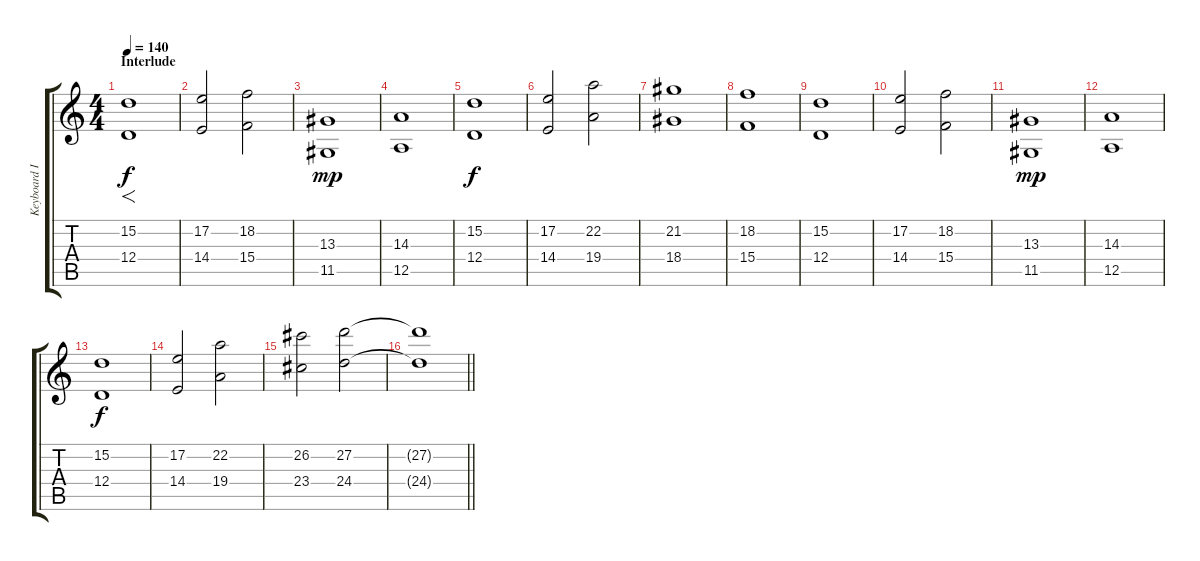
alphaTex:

\track ("Keyboard I" "Keyboard I") {instrument stringensemble1}
\staff {score tabs}
\tuning (E4 B3 G3 D3 A2 E2) {hide}
\ts (4 4)
\section ("" "Interlude")
\tempo 140
\clef g2
\ks c
(15.2 12.4).1{f dy f volume 12} |
(17.2 14.4).2 (18.2 15.4).2 |
(13.3 11.5).1{dy mp} |
(14.3 12.5).1 |
(15.2 12.4).1{dy f} |
(17.2 14.4).2 (22.2 19.4).2 |
(21.2 18.4).1 |
(18.2 15.4).1 |
(15.2 12.4).1 |
(17.2 14.4).2 (18.2 15.4).2 |
(13.3 11.5).1{dy mp} |
(14.3 12.5).1 |
(15.2 12.4).1{dy f} |
(17.2 14.4).2 (22.2 19.4).2 |
(26.2 23.4).2 (27.2 24.4).2 |
\barLineRight lightlight
(27.2{t} 24.4{t}).1
